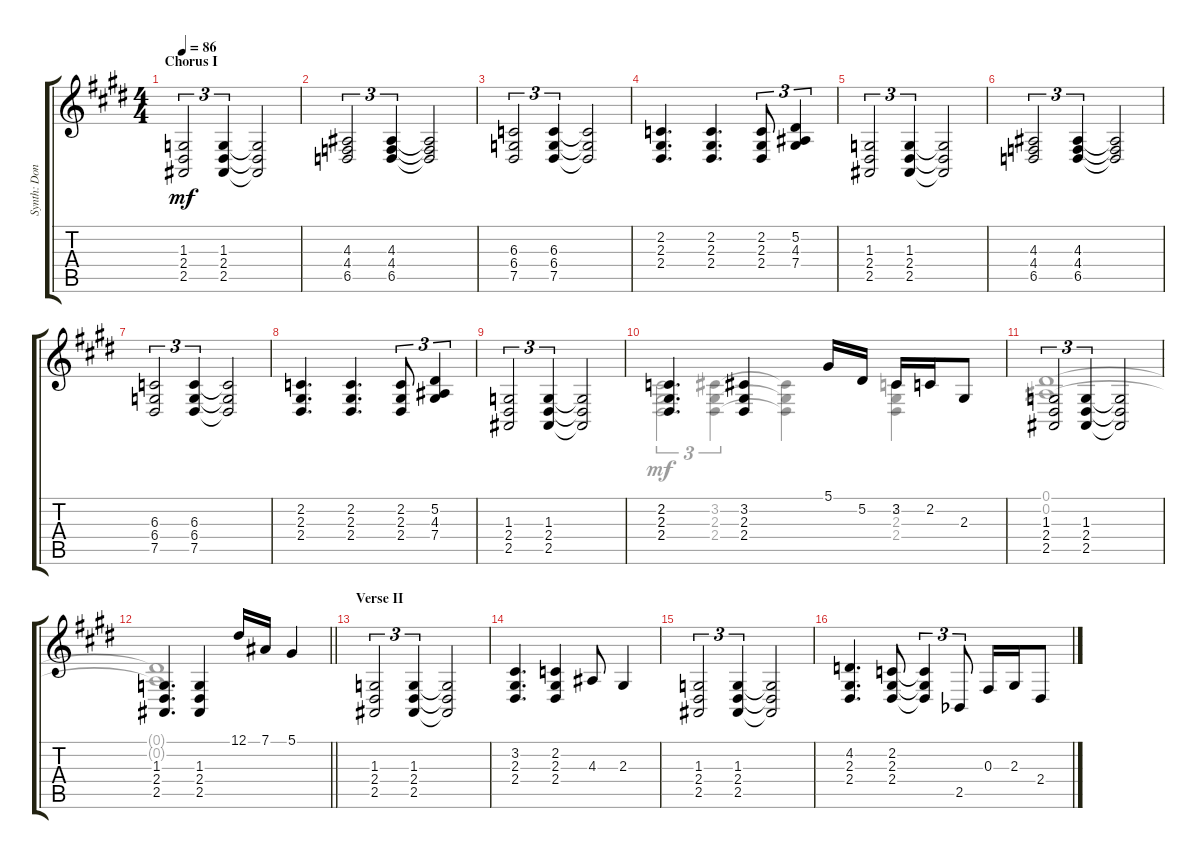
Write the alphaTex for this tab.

\track ("Synth: Don" "Synth: Don") {instrument synthstrings1}
\staff {score tabs}
\tuning (Eb4 Bb3 Gb3 Db3 Ab2 Eb2) {hide}
\voice
\ts (4 4)
\section ("" "Chorus I")
\tempo 86
\clef g2
\ks c#minor
(1.3 2.4 2.5).2{tu (3 2) dy mf} (1.3 2.4 2.5).4{tu (3 2)} (1.3{t} 2.4{t} 2.5{t}).2 |
(4.3 4.4 6.5).2{tu (3 2)} (4.3 4.4 6.5).4{tu (3 2)} (4.3{t} 4.4{t} 6.5{t}).2 |
(6.3 6.4 7.5).2{tu (3 2)} (6.3 6.4 7.5).4{tu (3 2)} (6.3{t} 6.4{t} 7.5{t}).2 |
(2.2 2.3 2.4).4{d} (2.2 2.3 2.4).4{d} (2.2 2.3 2.4).8{tu (3 2)} (5.2 4.3 7.4).4{tu (3 2)} |
(1.3 2.4 2.5).2{tu (3 2)} (1.3 2.4 2.5).4{tu (3 2)} (1.3{t} 2.4{t} 2.5{t}).2 |
(4.3 4.4 6.5).2{tu (3 2)} (4.3 4.4 6.5).4{tu (3 2)} (4.3{t} 4.4{t} 6.5{t}).2 |
(6.3 6.4 7.5).2{tu (3 2)} (6.3 6.4 7.5).4{tu (3 2)} (6.3{t} 6.4{t} 7.5{t}).2 |
(2.2 2.3 2.4).4{d} (2.2 2.3 2.4).4{d} (2.2 2.3 2.4).8{tu (3 2)} (5.2 4.3 7.4).4{tu (3 2)} |
(1.3 2.4 2.5).2{tu (3 2)} (1.3 2.4 2.5).4{tu (3 2)} (1.3{t} 2.4{t} 2.5{t}).2 |
(2.2 2.3 2.4).4{d} (3.2 2.3 2.4).4 5.1.16 5.2.16 3.2.16 2.2.16 2.3.8 |
(1.3 2.4 2.5).2{tu (3 2)} (1.3 2.4 2.5).4{tu (3 2)} (1.3{t} 2.4{t} 2.5{t}).2 |
\barLineRight lightlight
(1.3 2.4 2.5).4{d} (1.3 2.4 2.5).4 12.1.16 7.1.16 5.1.4 |
\section ("" "Verse II")
(1.3 2.4 2.5).2{tu (3 2)} (1.3 2.4 2.5).4{tu (3 2)} (1.3{t} 2.4{t} 2.5{t}).2 |
(3.2 2.3 2.4).4{d} (2.2 2.3 2.4).4 4.3.8 2.3.4 |
(1.3 2.4 2.5).2{tu (3 2)} (1.3 2.4 2.5).4{tu (3 2)} (1.3{t} 2.4{t} 2.5{t}).2 |
(4.2 2.3 2.4).4{d} (2.2 2.3 2.4).8 (2.2{t} 2.3{t} 2.4{t}).4{tu (3 2)} 2.5{acc b}.8{tu (3 2)} 0.3.16 2.3.16 2.4.8
\voice
\clef g2
\ottava regular
\simile none
\ks c#minor
|
|
|
|
|
|
|
|
|
(2.2 2.3 2.4).2{tu (3 2)} (3.2 2.3 2.4).4{tu (3 2)} (3.2{t} 2.3{t} 2.4{t}).4 (2.2 2.3 2.4).4 |
(0.1 0.2).1 |
\barLineRight lightlight
(0.1{t} 0.2{t}).1 |
|
|
|
